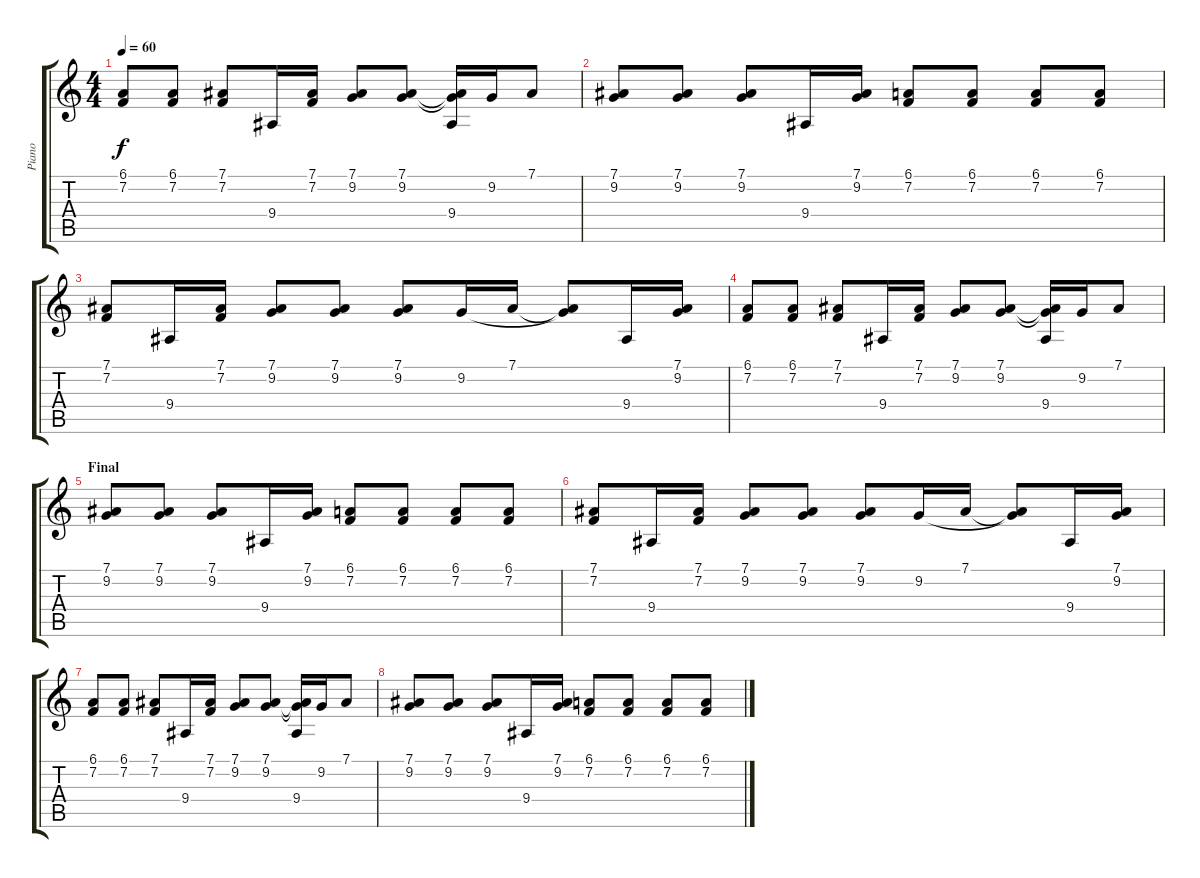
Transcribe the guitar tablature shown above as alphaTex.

\track ("Piano" "Piano") {instrument brightacousticpiano}
\staff {score tabs}
\tuning (Eb4 Bb3 Gb3 Db3 Ab2 Eb2) {hide}
\ts (4 4)
\tempo 60
\clef g2
\ks c
(6.1 7.2).8{dy f} (6.1 7.2).8 (7.1 7.2).8 9.4.16 (7.1 7.2).16 (7.1 9.2).8 (7.1 9.2).8 (7.1{t} 9.2{t} 9.4).16 9.2.16 7.1.8 |
(7.1 9.2).8 (7.1 9.2).8 (7.1 9.2).8 9.4.16 (7.1 9.2).16 (6.1 7.2).8 (6.1 7.2).8 (6.1 7.2).8 (6.1 7.2).8 |
(7.1 7.2).8 9.4.16 (7.1 7.2).16 (7.1 9.2).8 (7.1 9.2).8 (7.1 9.2).8 9.2.16 7.1.16 (7.1{t} 9.2{t}).8 9.4.16 (7.1 9.2).16 |
(6.1 7.2).8 (6.1 7.2).8 (7.1 7.2).8 9.4.16 (7.1 7.2).16 (7.1 9.2).8 (7.1 9.2).8 (7.1{t} 9.2{t} 9.4).16 9.2.16 7.1.8 |
\section ("" "Final")
(7.1 9.2).8 (7.1 9.2).8 (7.1 9.2).8 9.4.16 (7.1 9.2).16 (6.1 7.2).8 (6.1 7.2).8 (6.1 7.2).8 (6.1 7.2).8 |
(7.1 7.2).8 9.4.16 (7.1 7.2).16 (7.1 9.2).8 (7.1 9.2).8 (7.1 9.2).8 9.2.16 7.1.16 (7.1{t} 9.2{t}).8 9.4.16 (7.1 9.2).16 |
(6.1 7.2).8 (6.1 7.2).8 (7.1 7.2).8 9.4.16 (7.1 7.2).16 (7.1 9.2).8 (7.1 9.2).8 (7.1{t} 9.2{t} 9.4).16 9.2.16 7.1.8 |
(7.1 9.2).8 (7.1 9.2).8 (7.1 9.2).8 9.4.16 (7.1 9.2).16 (6.1 7.2).8 (6.1 7.2).8 (6.1 7.2).8 (6.1 7.2).8
